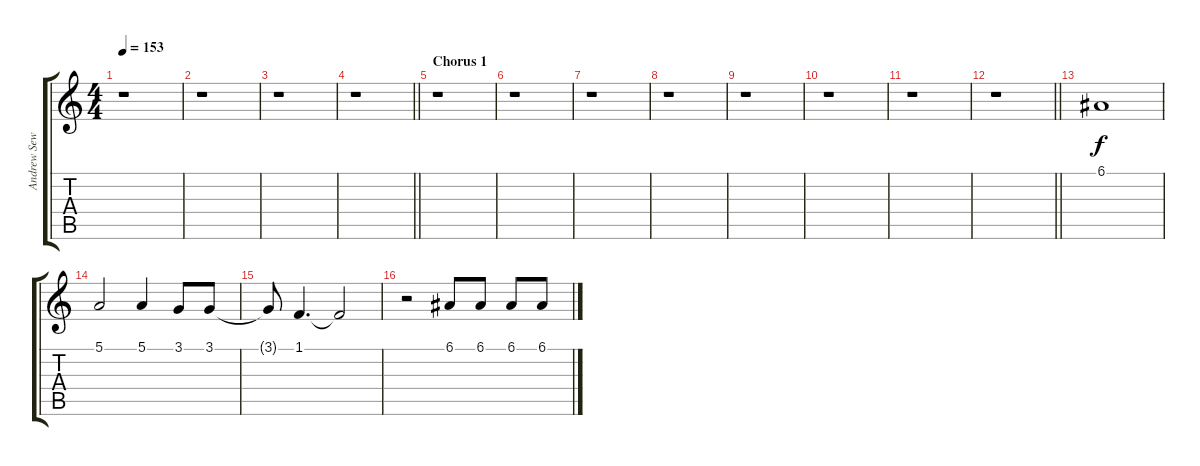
\track ("Andrew Seward (Backing Vocals)" "Andrew Sew") {instrument oboe}
\staff {score tabs}
\tuning (E4 B3 G3 D3 A2 E2) {hide}
\ts (4 4)
\tempo 153
\clef g2
\ks c
r.1{dy f} |
r.1 |
r.1 |
\barLineRight lightlight
r.1 |
\section ("" "Chorus 1")
r.1 |
r.1 |
r.1 |
r.1 |
r.1 |
r.1 |
r.1 |
\barLineRight lightlight
r.1 |
6.1.1 |
5.1.2 5.1.4 3.1.8 3.1.8 |
3.1{t}.8 1.1.4{d} 1.1{t}.2 |
r.2 6.1.8 6.1.8 6.1.8 6.1.8
